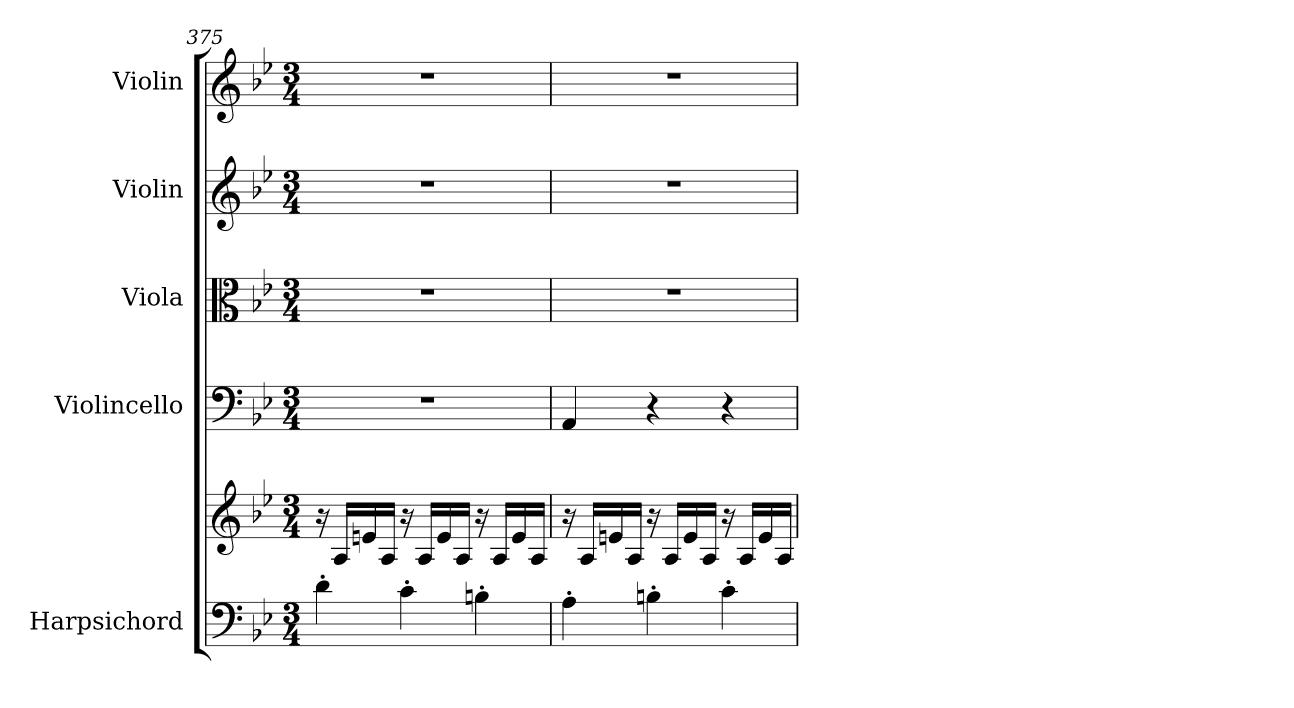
**kern	**kern	**kern	**kern	**kern	**kern
*part5	*part5	*part4	*part3	*part2	*part1
*staff6	*staff5	*staff4	*staff3	*staff2	*staff1
*I"Harpsichord	*	*I"Violincello	*I"Viola	*I"Violin	*I"Violin
*I'Hpschd	*	*I'Vc	*I'Vla	*I'Vln	*I'Vln
!!LO:PB:g=z
*clefF4	*clefG2	*clefF4	*clefC3	*clefG2	*clefG2
*k[b-e-]	*k[b-e-]	*k[b-e-]	*k[b-e-]	*k[b-e-]	*k[b-e-]
*M3/4	*M3/4	*M3/4	*M3/4	*M3/4	*M3/4
=375	=375	=375	=375	=375	=375
4d'\	16r	2.r	2.r	2.r	2.r
.	16A/LL	.	.	.	.
.	16en/	.	.	.	.
.	16A/JJ	.	.	.	.
4c'\	16r	.	.	.	.
.	16A/LL	.	.	.	.
.	16e/	.	.	.	.
.	16A/JJ	.	.	.	.
4Bn'\	16r	.	.	.	.
.	16A/LL	.	.	.	.
.	16e/	.	.	.	.
.	16A/JJ	.	.	.	.
=376	=376	=376	=376	=376	=376
4A'\	16r	4AA/	2.r	2.r	2.r
.	16A/LL	.	.	.	.
.	16en/	.	.	.	.
.	16A/JJ	.	.	.	.
4Bn'\	16r	4r	.	.	.
.	16A/LL	.	.	.	.
.	16e/	.	.	.	.
.	16A/JJ	.	.	.	.
4c'\	16r	4r	.	.	.
.	16A/LL	.	.	.	.
.	16e/	.	.	.	.
.	16A/JJ	.	.	.	.
=	=	=	=	=	=
*-	*-	*-	*-	*-	*-
